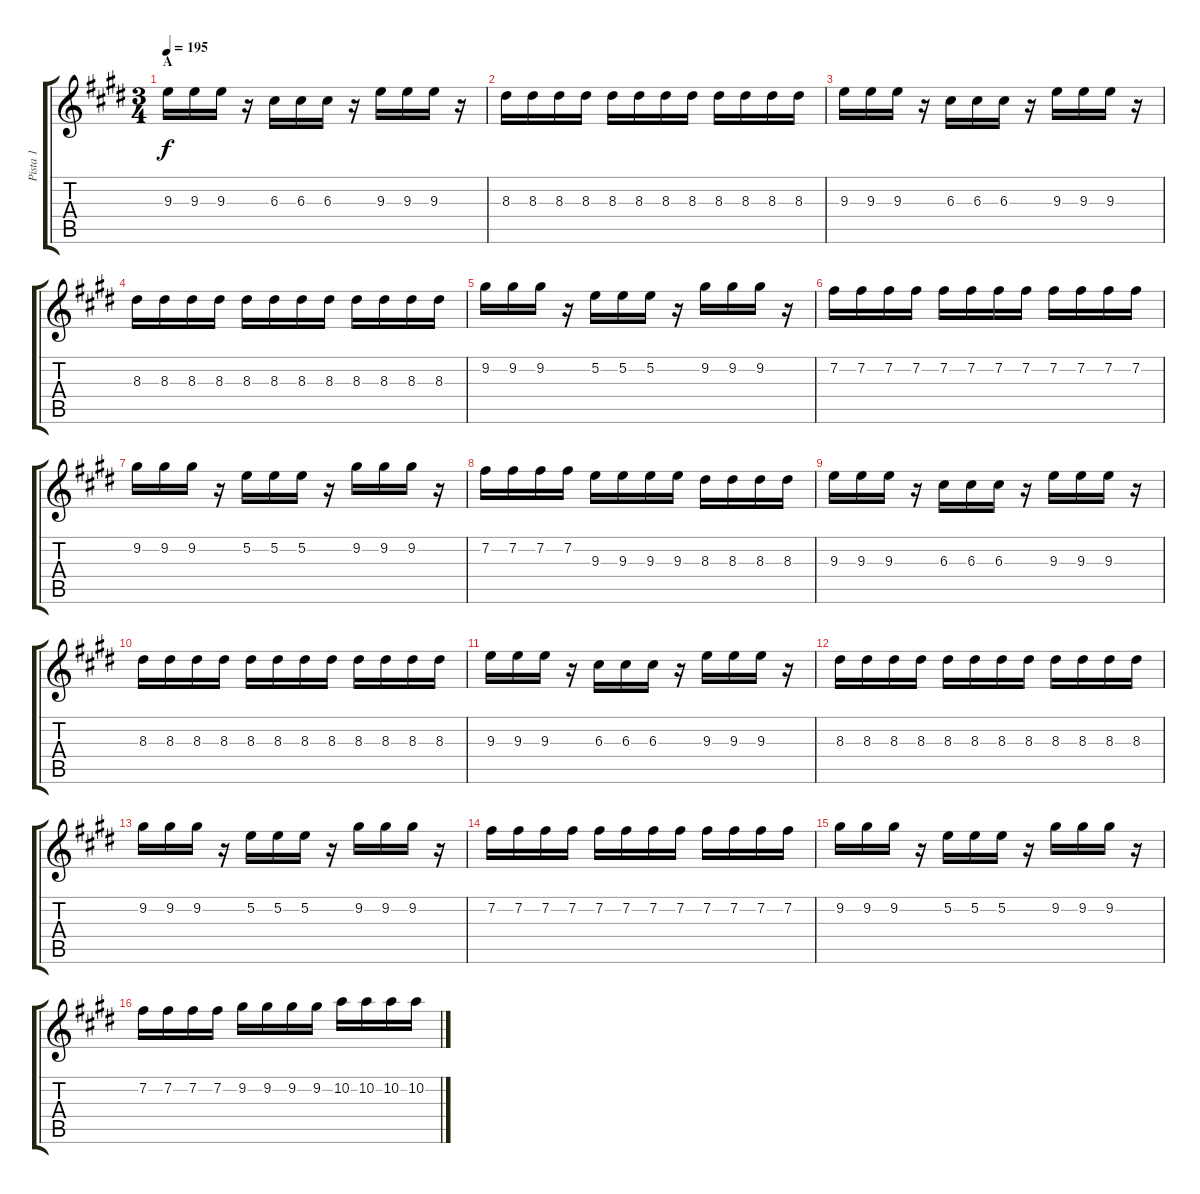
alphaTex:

\track ("Pista 1" "Pista 1") {instrument distortionguitar}
\staff {score tabs}
\tuning (E4 B3 G3 D3 A2 E2) {hide}
\ts (3 4)
\section ("" "A")
\tempo 195
\clef g2
\ks e
9.3.16{dy f instrument distortionguitar} 9.3.16 9.3.16 r.16 6.3.16 6.3.16 6.3.16 r.16 9.3.16 9.3.16 9.3.16 r.16 |
8.3.16 8.3.16 8.3.16 8.3.16 8.3.16 8.3.16 8.3.16 8.3.16 8.3.16 8.3.16 8.3.16 8.3.16 |
9.3.16 9.3.16 9.3.16 r.16 6.3.16 6.3.16 6.3.16 r.16 9.3.16 9.3.16 9.3.16 r.16 |
8.3.16 8.3.16 8.3.16 8.3.16 8.3.16 8.3.16 8.3.16 8.3.16 8.3.16 8.3.16 8.3.16 8.3.16 |
9.2.16 9.2.16 9.2.16 r.16 5.2.16 5.2.16 5.2.16 r.16 9.2.16 9.2.16 9.2.16 r.16 |
7.2.16 7.2.16 7.2.16 7.2.16 7.2.16 7.2.16 7.2.16 7.2.16 7.2.16 7.2.16 7.2.16 7.2.16 |
9.2.16 9.2.16 9.2.16 r.16 5.2.16 5.2.16 5.2.16 r.16 9.2.16 9.2.16 9.2.16 r.16 |
7.2.16 7.2.16 7.2.16 7.2.16 9.3.16 9.3.16 9.3.16 9.3.16 8.3.16 8.3.16 8.3.16 8.3.16 |
9.3.16 9.3.16 9.3.16 r.16 6.3.16 6.3.16 6.3.16 r.16 9.3.16 9.3.16 9.3.16 r.16 |
8.3.16 8.3.16 8.3.16 8.3.16 8.3.16 8.3.16 8.3.16 8.3.16 8.3.16 8.3.16 8.3.16 8.3.16 |
9.3.16 9.3.16 9.3.16 r.16 6.3.16 6.3.16 6.3.16 r.16 9.3.16 9.3.16 9.3.16 r.16 |
8.3.16 8.3.16 8.3.16 8.3.16 8.3.16 8.3.16 8.3.16 8.3.16 8.3.16 8.3.16 8.3.16 8.3.16 |
9.2.16 9.2.16 9.2.16 r.16 5.2.16 5.2.16 5.2.16 r.16 9.2.16 9.2.16 9.2.16 r.16 |
7.2.16 7.2.16 7.2.16 7.2.16 7.2.16 7.2.16 7.2.16 7.2.16 7.2.16 7.2.16 7.2.16 7.2.16 |
9.2.16 9.2.16 9.2.16 r.16 5.2.16 5.2.16 5.2.16 r.16 9.2.16 9.2.16 9.2.16 r.16 |
7.2.16 7.2.16 7.2.16 7.2.16 9.2.16 9.2.16 9.2.16 9.2.16 10.2.16 10.2.16 10.2.16 10.2.16
